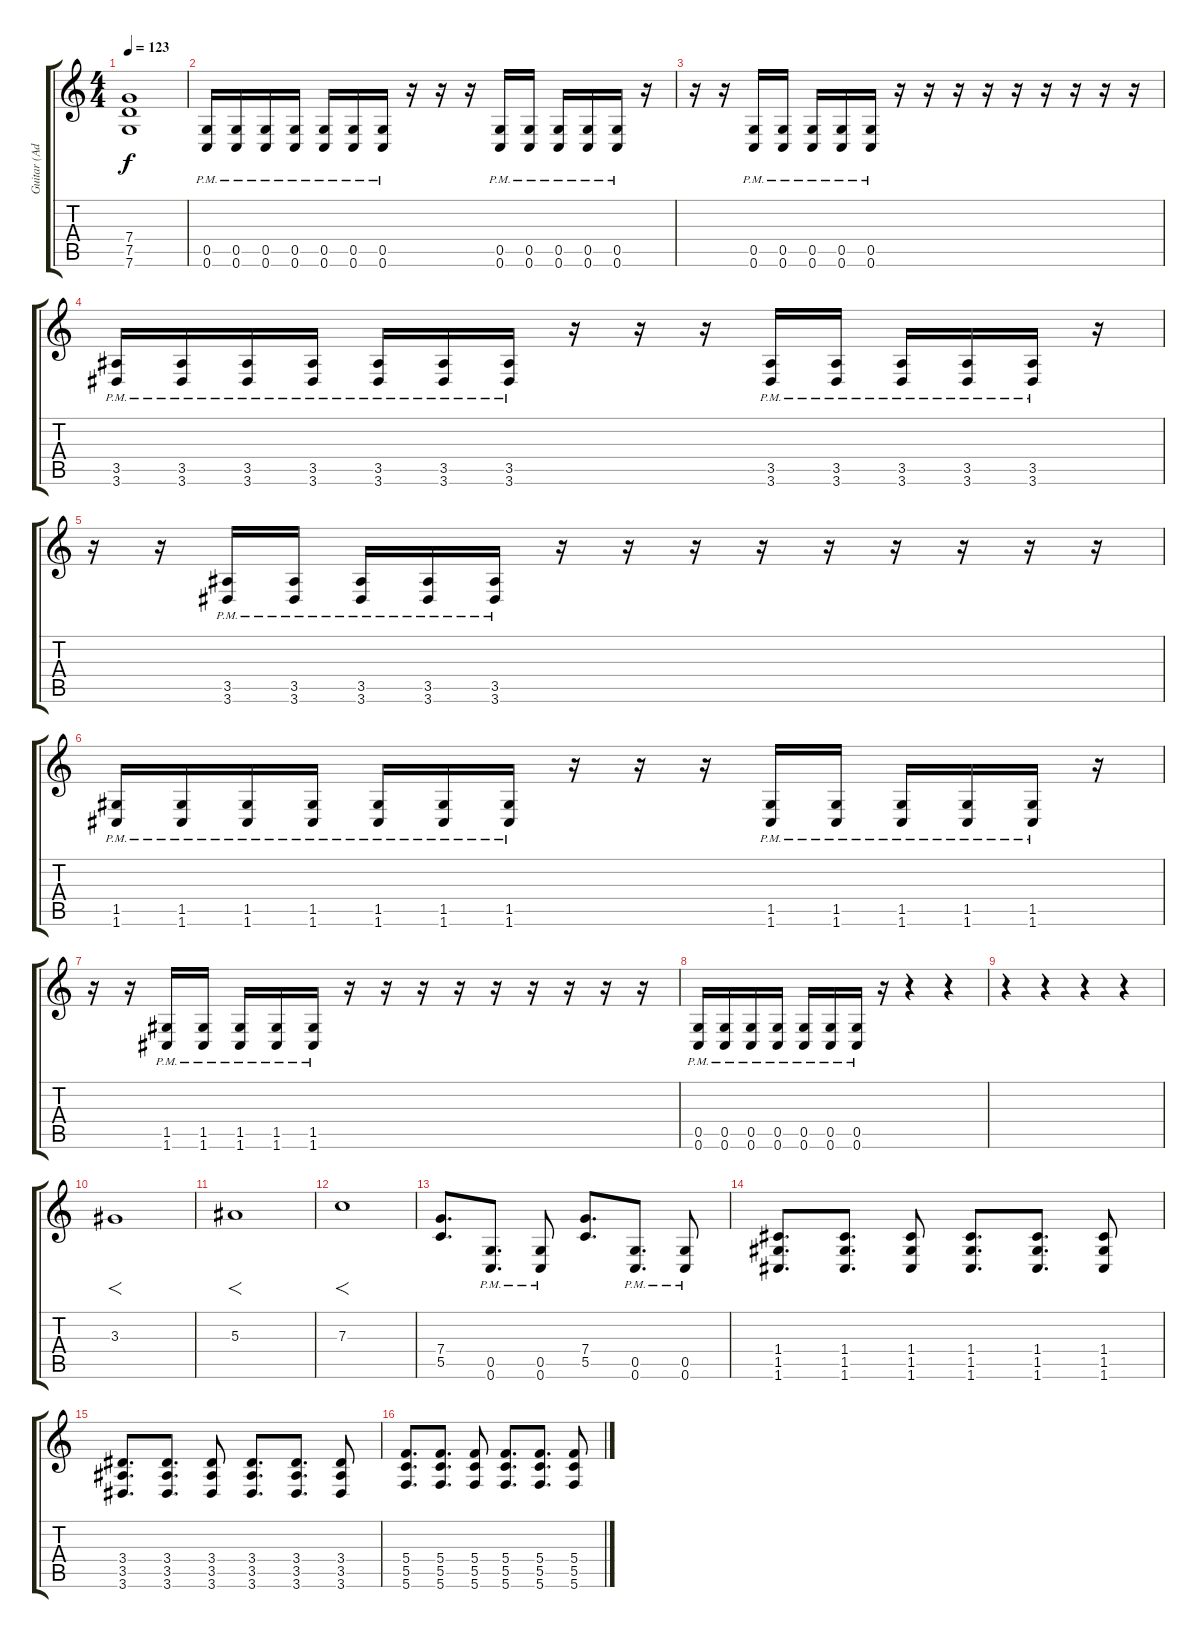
\track ("Guitar (Adam Double)" "Guitar (Ad") {instrument overdrivenguitar}
\staff {score tabs}
\tuning (D4 A3 F3 C3 G2 C2) {hide}
\ts (4 4)
\tempo 123
\clef g2
\ks c
(7.4 7.5 7.6).1{dy f} |
(0.5{pm} 0.6{pm}).16 (0.5{pm} 0.6{pm}).16 (0.5{pm} 0.6{pm}).16 (0.5{pm} 0.6{pm}).16 (0.5{pm} 0.6{pm}).16 (0.5{pm} 0.6{pm}).16 (0.5{pm} 0.6{pm}).16 r.16 r.16 r.16 (0.5{pm} 0.6{pm}).16 (0.5{pm} 0.6{pm}).16 (0.5{pm} 0.6{pm}).16 (0.5{pm} 0.6{pm}).16 (0.5{pm} 0.6{pm}).16 r.16 |
r.16 r.16 (0.5{pm} 0.6{pm}).16 (0.5{pm} 0.6{pm}).16 (0.5{pm} 0.6{pm}).16 (0.5{pm} 0.6{pm}).16 (0.5{pm} 0.6{pm}).16 r.16 r.16 r.16 r.16 r.16 r.16 r.16 r.16 r.16 |
(3.5{pm} 3.6{pm}).16 (3.5{pm} 3.6{pm}).16 (3.5{pm} 3.6{pm}).16 (3.5{pm} 3.6{pm}).16 (3.5{pm} 3.6{pm}).16 (3.5{pm} 3.6{pm}).16 (3.5{pm} 3.6{pm}).16 r.16 r.16 r.16 (3.5{pm} 3.6{pm}).16 (3.5{pm} 3.6{pm}).16 (3.5{pm} 3.6{pm}).16 (3.5{pm} 3.6{pm}).16 (3.5{pm} 3.6{pm}).16 r.16 |
r.16 r.16 (3.5{pm} 3.6{pm}).16 (3.5{pm} 3.6{pm}).16 (3.5{pm} 3.6{pm}).16 (3.5{pm} 3.6{pm}).16 (3.5{pm} 3.6{pm}).16 r.16 r.16 r.16 r.16 r.16 r.16 r.16 r.16 r.16 |
(1.5{pm} 1.6{pm}).16 (1.5{pm} 1.6{pm}).16 (1.5{pm} 1.6{pm}).16 (1.5{pm} 1.6{pm}).16 (1.5{pm} 1.6{pm}).16 (1.5{pm} 1.6{pm}).16 (1.5{pm} 1.6{pm}).16 r.16 r.16 r.16 (1.5{pm} 1.6{pm}).16 (1.5{pm} 1.6{pm}).16 (1.5{pm} 1.6{pm}).16 (1.5{pm} 1.6{pm}).16 (1.5{pm} 1.6{pm}).16 r.16 |
r.16 r.16 (1.5{pm} 1.6{pm}).16 (1.5{pm} 1.6{pm}).16 (1.5{pm} 1.6{pm}).16 (1.5{pm} 1.6{pm}).16 (1.5{pm} 1.6{pm}).16 r.16 r.16 r.16 r.16 r.16 r.16 r.16 r.16 r.16 |
(0.5{pm} 0.6{pm}).16 (0.5{pm} 0.6{pm}).16 (0.5{pm} 0.6{pm}).16 (0.5{pm} 0.6{pm}).16 (0.5{pm} 0.6{pm}).16 (0.5{pm} 0.6{pm}).16 (0.5{pm} 0.6{pm}).16 r.16 r.4 r.4 |
r.4 r.4 r.4 r.4 |
3.3.1{f} |
5.3.1{f} |
7.3.1{f} |
(7.4 5.5).8{d} (0.5{pm} 0.6{pm}).8{d} (0.5{pm} 0.6{pm}).8 (7.4 5.5).8{d} (0.5{pm} 0.6{pm}).8{d} (0.5{pm} 0.6{pm}).8 |
(1.4 1.5 1.6).8{d} (1.4 1.5 1.6).8{d} (1.4 1.5 1.6).8 (1.4 1.5 1.6).8{d} (1.4 1.5 1.6).8{d} (1.4 1.5 1.6).8 |
(3.4 3.5 3.6).8{d} (3.4 3.5 3.6).8{d} (3.4 3.5 3.6).8 (3.4 3.5 3.6).8{d} (3.4 3.5 3.6).8{d} (3.4 3.5 3.6).8 |
(5.4 5.5 5.6).8{d} (5.4 5.5 5.6).8{d} (5.4 5.5 5.6).8 (5.4 5.5 5.6).8{d} (5.4 5.5 5.6).8{d} (5.4 5.5 5.6).8
